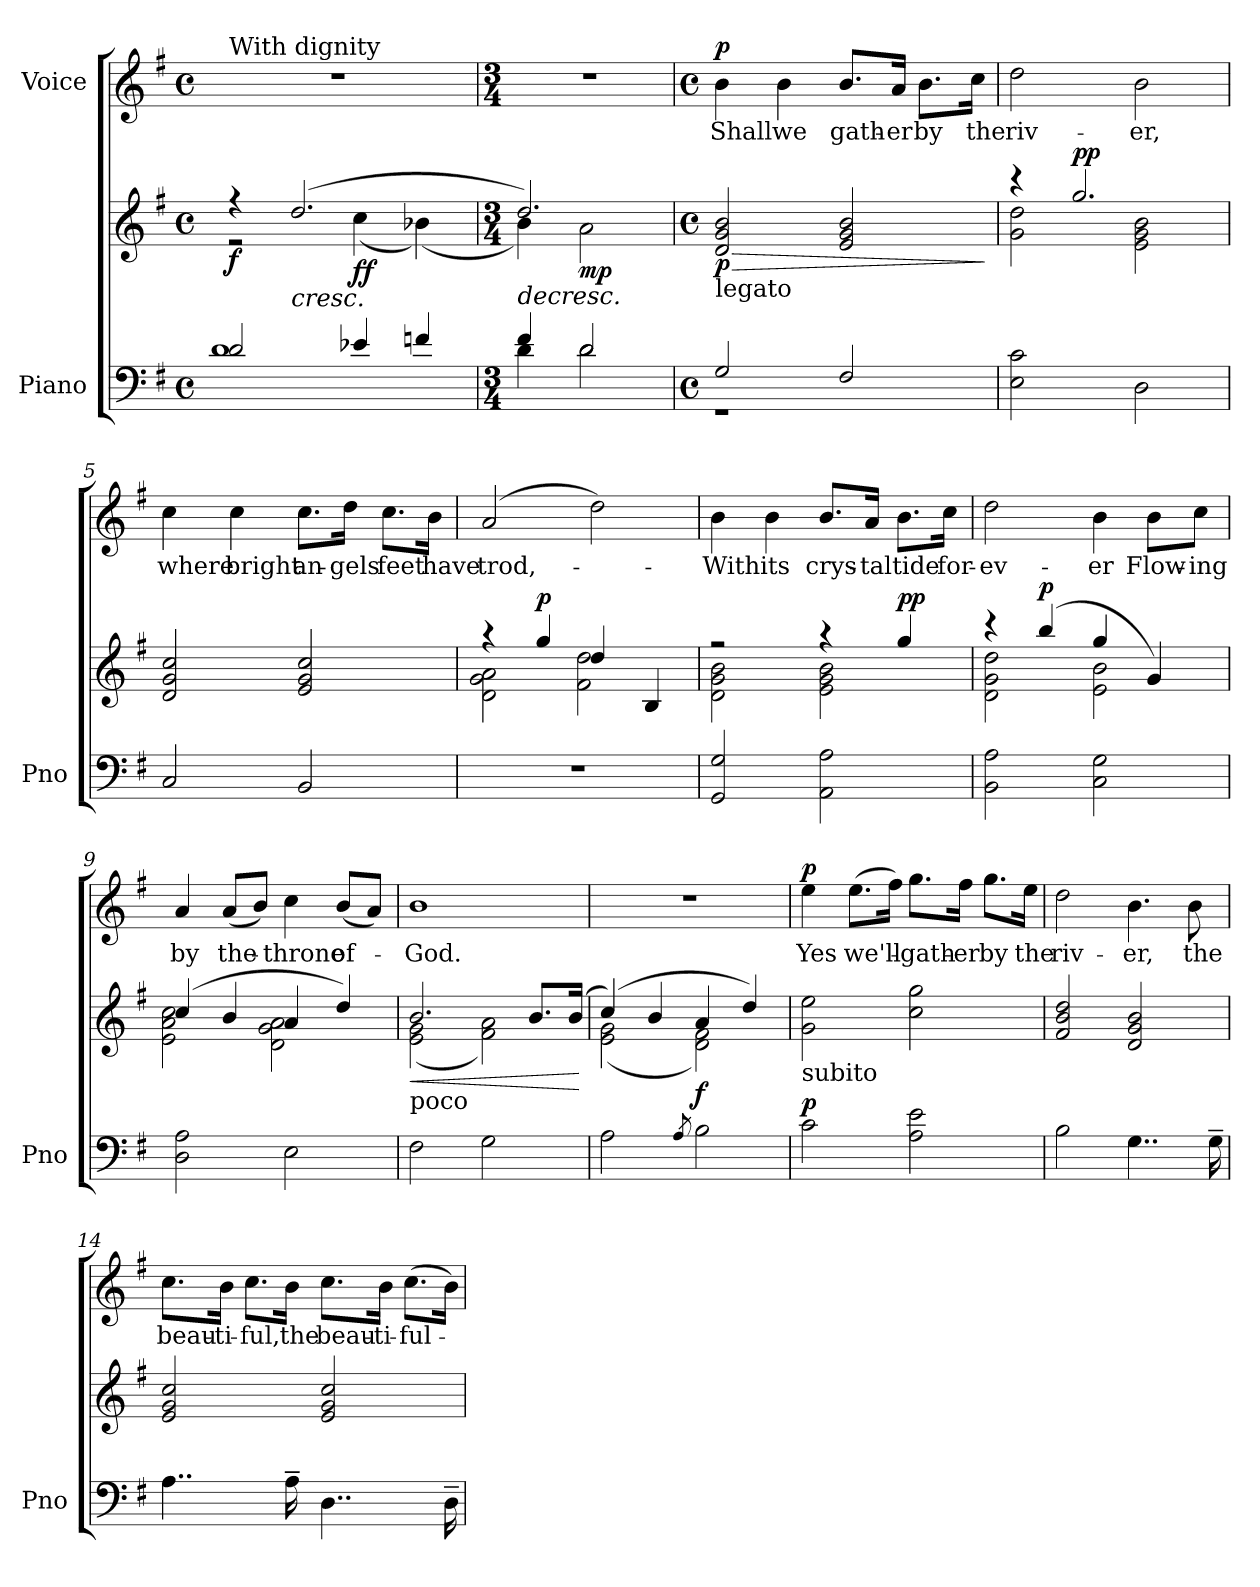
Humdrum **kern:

**kern	**kern	**dynam	**kern	**text	**dynam
*part2	*part2	*part2	*part1	*part1	*part1
*staff3	*staff2	*staff2/3	*staff1	*staff1	*staff1
*I"Piano	*	*	*I"Voice	*	*
*I'Pno	*	*	*	*	*
*clefF4	*clefG2	*	*clefG2	*	*
*k[f#]	*k[f#]	*	*k[f#]	*	*
*M4/4	*M4/4	*	*M4/4	*	*
*met(c)	*met(c)	*	*met(c)	*	*
=1	=1	=1	=1	=1	=1
*^	*^	*	*	*	*
!	!	!	!	!	!LO:TX:a:t=With dignity	!	!
!	!	!	!	!LO:DY:b	!	!	!
2d/	1d	4r	2r	f	1r	.	.
!	!	!	!	!LO:HP:b	!	!	!
.	.	(2.dd/	.	<	.	.	.
!	!	!	!	!LO:DY:b	!	!	!
4e-X/	.	.	(4cc\	ff	.	.	.
4fn/	.	.	(4b-X\)	.	.	.	.
*v	*v	*	*	*	*	*	*
*	*v	*v	*	*	*	*
.	.	[	.	.	.
=2	=2	=2	=2	=2	=2
*M3/4	*M3/4	*	*M3/4	*	*
*^	*	*	*	*	*
!	!	!	!LO:HP:b	!	!	!
*	*	*^	*	*	*	*
4f#/	4d\	2.dd/)	4b\)	>	2.r	.	.
!	!	!	!	!LO:DY:b	!	!	!
2d/	2d\	.	2a\	mp	.	.	.
*v	*v	*	*	*	*	*	*
*	*v	*v	*	*	*	*
.	.	]	.	.	.
=3	=3	=3	=3	=3	=3
*M4/4	*M4/4	*	*M4/4	*	*
*met(c)	*met(c)	*	*met(c)	*	*
*^	*	*	*	*	*
!	!	!LO:TX:b:t=legato	!	!	!	!
!	!	!	!LO:HP:b	!	!	!
!	!	!	!LO:DY:n=1:b	!	!	!LO:DY:a
2G/	1r	2d/ 2g/ 2b/	> p	4b\	Shall	p
.	.	.	.	4b\	we	.
2F#/	.	2e/ 2g/ 2b/	.	8.b/L	gath-	.
.	.	.	.	16a/Jk	-er	.
.	.	.	.	8.b\L	by	.
.	.	.	.	16cc\Jk	the	.
*v	*v	*	*	*	*	*
.	.	]	.	.	.
=4	=4	=4	=4	=4	=4
*	*^	*	*	*	*
2E\ 2c\	4r	2g\ 2dd\	.	2dd\	riv-	.
!	!	!	!LO:DY:a	!	!	!
.	2.gg/	.	pp	.	.	.
2D\	.	2e\ 2g\ 2b\	.	2b\	-er,	.
*	*v	*v	*	*	*	*
!!LO:LB:g=z
=5	=5	=5	=5	=5	=5
2C/	2d/ 2g/ 2cc/	.	4cc\	where	.
.	.	.	4cc\	bright	.
2BB/	2e/ 2g/ 2cc/	.	8.cc\L	an-	.
.	.	.	16dd\Jk	-gels	.
.	.	.	8.cc\L	feet	.
.	.	.	16b\Jk	have	.
=6	=6	=6	=6	=6	=6
*	*^	*	*	*	*
1r	4r	2d\ 2g\ 2a\	.	(2a/	trod,-	.
!	!	!	!LO:DY:a	!	!	!
.	4gg/	.	p	.	.	.
.	4dd/	2f#\ 2dd\	.	2dd\)	.	.
.	4B/	.	.	.	.	.
=7	=7	=7	=7	=7	=7	=7
2GG/ 2G/	2r	2d\ 2g\ 2b\	.	4b\	-With	.
.	.	.	.	4b\	its	.
2AA\ 2A\	4r	2e\ 2g\ 2b\	.	8.b/L	crys-	.
.	.	.	.	16a/Jk	-tal	.
!	!	!	!LO:DY:a	!	!	!
.	4gg/	.	pp	8.b\L	tide	.
.	.	.	.	16cc\Jk	for-	.
!!LO:LB:g=z
=8	=8	=8	=8	=8	=8	=8
2BB\ 2A\	4r	2d\ 2g\ 2dd\	.	2dd\	-ev-	.
!	!	!	!LO:DY:a	!	!	!
.	(4bb/	.	p	.	.	.
2C\ 2G\	4gg/	2e\ 2b\	.	4b\	-er	.
.	4g/)	.	.	8b\L	Flow-	.
.	.	.	.	8cc\J	-ing	.
=9	=9	=9	=9	=9	=9	=9
2D\ 2A\	(4cc/	2e\ 2a\ 2cc\	.	4a/	by	.
.	4b/	.	.	(8a/L	the-	.
.	.	.	.	8b/J)	.	.
2E\	4a/	2d\ 2g\ 2a\	.	4cc\	-throne	.
.	4dd/)	.	.	(8b/L	of-	.
.	.	.	.	8a/J)	.	.
=10	=10	=10	=10	=10	=10	=10
!	!LO:TX:b:t=poco	!	!	!	!	!
!	!	!	!LO:HP:b	!	!	!
2F#\	2.b/	(2e\ 2g\	<	1b	-God.	.
2G\	.	2f#\ 2a\)	.	.	.	.
.	8.b/L	.	.	.	.	.
.	(16b/Jk	.	.	.	.	.
*	*v	*v	*	*	*	*
.	.	[	.	.	.
=11	=11	=11	=11	=11	=11
*	*^	*	*	*	*
2A\	(4cc/)	(2e\ 2g\	.	1r	.	.
.	4b/	.	.	.	.	.
8qA/	.	.	.	.	.	.
!	!	!	!LO:DY:a=2	!	!	!
2B\	4a/	2d\ 2f#\)	f	.	.	.
.	4dd/)	.	.	.	.	.
*	*v	*v	*	*	*	*
!!LO:PB:g=z
=12	=12	=12	=12	=12	=12
!	!LO:TX:b:t=subito	!	!	!	!
!	!	!LO:DY:a=2	!	!	!LO:DY:a
2c\	2g\ 2ee\	p	4ee\	Yes	p
.	.	.	(8.ee\L	we'll-	.
.	.	.	16ff#\Jk)	.	.
2A\ 2e\	2cc\ 2gg\	.	8.gg\L	-gath-	.
.	.	.	16ff#\Jk	-er	.
.	.	.	8.gg\L	by	.
.	.	.	16ee\Jk	the	.
=13	=13	=13	=13	=13	=13
2B\	2f#/ 2b/ 2dd/	.	2dd\	riv-	.
4..G\	2d/ 2g/ 2b/	.	4.b\	-er,	.
.	.	.	8b\	the	.
16G~\	.	.	.	.	.
=14	=14	=14	=14	=14	=14
4..A\	2e/ 2g/ 2cc/	.	8.cc\L	beau-	.
.	.	.	16b\Jk	-ti-	.
.	.	.	8.cc\L	-ful,	.
16A~\	.	.	16b\Jk	the	.
4..D\	2e/ 2g/ 2cc/	.	8.cc\L	beau-	.
.	.	.	16b\Jk	-ti-	.
.	.	.	(8.cc\L	-ful-	.
16D~\	.	.	16b\Jk)	.	.
=	=	=	=	=	=
*-	*-	*-	*-	*-	*-
